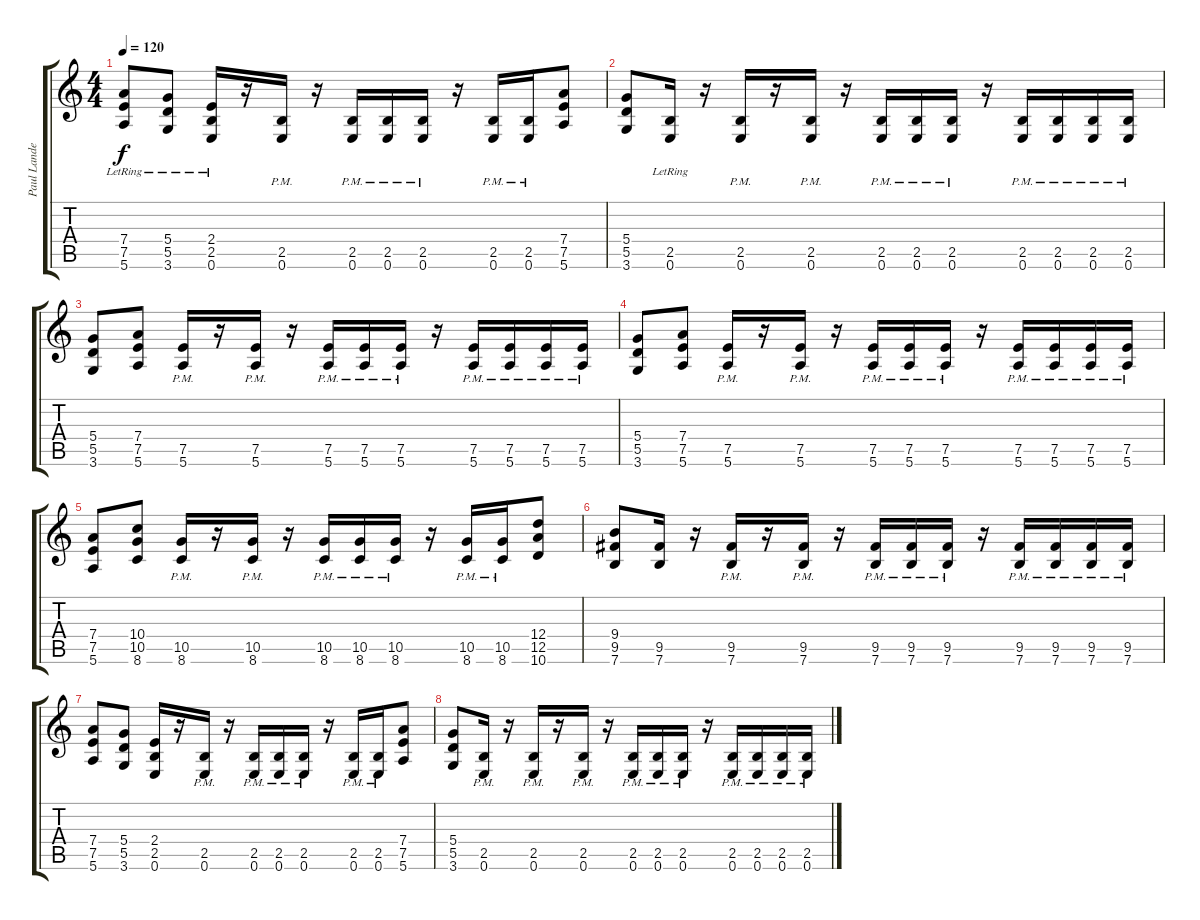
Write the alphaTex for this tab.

\track ("Paul Landers - Guitar II" "Paul Lande") {instrument distortionguitar}
\staff {score tabs}
\tuning (E4 B3 G3 D3 A2 E2) {hide}
\ts (4 4)
\tempo 120
\clef g2
\ks c
(7.4 7.5{lr} 5.6).8{dy f} (5.4 5.5 3.6{lr}).8 (2.4{lr} 2.5{lr} 0.6{lr}).16 r.16 (2.5{pm} 0.6{pm}).16 r.16 (2.5{pm} 0.6{pm}).16 (2.5{pm} 0.6{pm}).16 (2.5{pm} 0.6{pm}).16 r.16 (2.5{pm} 0.6{pm}).16 (2.5{pm} 0.6{pm}).16 (7.4 7.5 5.6).8 |
(5.4 5.5 3.6).8 (2.5{lr} 0.6{lr}).16 r.16 (2.5{pm} 0.6{pm}).16 r.16 (2.5{pm} 0.6{pm}).16 r.16 (2.5{pm} 0.6{pm}).16 (2.5{pm} 0.6{pm}).16 (2.5{pm} 0.6{pm}).16 r.16 (2.5{pm} 0.6{pm}).16 (2.5{pm} 0.6{pm}).16 (2.5{pm} 0.6{pm}).16 (2.5{pm} 0.6{pm}).16 |
(5.4 5.5 3.6).8 (7.4 7.5 5.6).8 (7.5{pm} 5.6).16 r.16 (7.5{pm} 5.6).16 r.16 (7.5{pm} 5.6).16 (7.5{pm} 5.6).16 (7.5{pm} 5.6).16 r.16 (7.5{pm} 5.6).16 (7.5{pm} 5.6).16 (7.5{pm} 5.6).16 (7.5{pm} 5.6).16 |
(5.4 5.5 3.6).8 (7.4 7.5 5.6).8 (7.5{pm} 5.6).16 r.16 (7.5{pm} 5.6).16 r.16 (7.5{pm} 5.6).16 (7.5{pm} 5.6).16 (7.5{pm} 5.6).16 r.16 (7.5{pm} 5.6).16 (7.5{pm} 5.6).16 (7.5{pm} 5.6).16 (7.5{pm} 5.6).16 |
(7.4 7.5 5.6).8 (10.4 10.5 8.6).8 (10.5{pm} 8.6).16 r.16 (10.5{pm} 8.6).16 r.16 (10.5{pm} 8.6).16 (10.5{pm} 8.6).16 (10.5{pm} 8.6).16 r.16 (10.5{pm} 8.6).16 (10.5{pm} 8.6).16 (12.4 12.5 10.6).8 |
(9.4 9.5 7.6).8 (9.5 7.6).16 r.16 (9.5{pm} 7.6).16 r.16 (9.5{pm} 7.6).16 r.16 (9.5{pm} 7.6).16 (9.5{pm} 7.6).16 (9.5{pm} 7.6).16 r.16 (9.5{pm} 7.6).16 (9.5{pm} 7.6).16 (9.5{pm} 7.6).16 (9.5{pm} 7.6).16 |
(7.4 7.5 5.6).8 (5.4 5.5 3.6).8 (2.4 2.5 0.6).16 r.16 (2.5{pm} 0.6{pm}).16 r.16 (2.5{pm} 0.6{pm}).16 (2.5{pm} 0.6{pm}).16 (2.5{pm} 0.6{pm}).16 r.16 (2.5{pm} 0.6{pm}).16 (2.5{pm} 0.6{pm}).16 (7.4 7.5 5.6).8 |
(5.4 5.5 3.6).8 (2.5{pm} 0.6{pm}).16 r.16 (2.5{pm} 0.6{pm}).16 r.16 (2.5{pm} 0.6{pm}).16 r.16 (2.5{pm} 0.6{pm}).16 (2.5{pm} 0.6{pm}).16 (2.5{pm} 0.6{pm}).16 r.16 (2.5{pm} 0.6{pm}).16 (2.5{pm} 0.6{pm}).16 (2.5{pm} 0.6{pm}).16 (2.5{pm} 0.6{pm}).16
